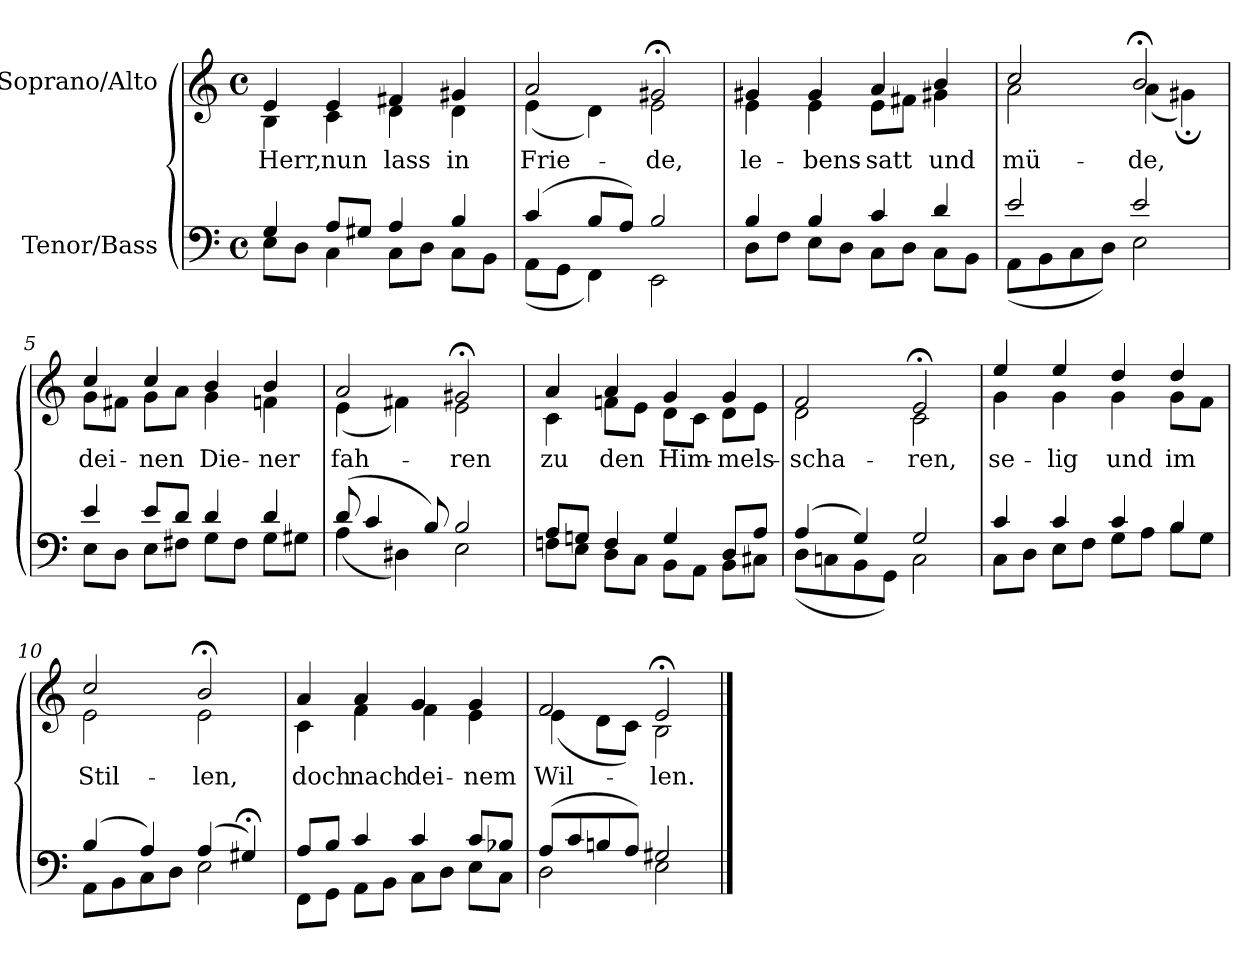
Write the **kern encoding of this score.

**kern	**kern	**text
*part2	*part1	*part1
*staff2	*staff1	*staff1
*I"Tenor/Bass	*I"Soprano/Alto	*
*clefF4	*clefG2	*
*k[]	*k[]	*
*M4/4	*M4/4	*
*met(c)	*met(c)	*
=1	=1	=1
*^	*	*
!	!	!	!LO:LY:b
*	*	*^	*
4G/	8E\L	4e/	4B\	Herr,
.	8D\J	.	.	.
!	!	!	!	!LO:LY:b
8A/L	4C\	4e/	4c\	nun
8G#X/J	.	.	.	.
!	!	!	!	!LO:LY:b
4A/	8C\L	4f#X/	4d\	lass
.	8D\J	.	.	.
!	!	!	!	!LO:LY:b
4B/	8C\L	4g#X/	4d\	in
.	8BB\J	.	.	.
=2	=2	=2	=2	=2
!	!	!	!	!LO:LY:b
(4c/	(8AA\L	2a/	(4e\	Frie-
.	8GG\J	.	.	.
8B/L	4FF\)	.	4d\)	.
8A/J)	.	.	.	.
!	!	!	!	!LO:LY:b
2B/	2EE\	2g#X;</	2e\	-de,
=3	=3	=3	=3	=3
!	!	!	!	!LO:LY:b
4B/	8D\L	4g#X/	4e\	le-
.	8F\J	.	.	.
!	!	!	!	!LO:LY:b
4B/	8E\L	4g#/	4e\	-bens-
.	8D\J	.	.	.
!	!	!	!	!LO:LY:b
4c/	8C\L	4a/	8e\L	-satt
.	8D\J	.	8f#X\J	.
!	!	!	!	!LO:LY:b
4d/	8C\L	4b/	4g#X\	und
.	8BB\J	.	.	.
=4	=4	=4	=4	=4
!	!	!	!	!LO:LY:b
2e/	(8AA\L	2cc/	2a\	mü-
.	8BB\	.	.	.
.	8C\	.	.	.
.	8D\J)	.	.	.
!	!	!	!	!LO:LY:b
2e/	2E\	2b;</	(4a\	-de,
.	.	.	4g#X;\)	.
!!LO:LB:g=z	!!
=5	=5	=5	=5	=5
!	!	!	!	!LO:LY:b
4e/	8E\L	4cc/	8g\L	dei-
.	8D\J	.	8f#X\J	.
!	!	!	!	!LO:LY:b
8e/L	8E\L	4cc/	8g\L	-nen
8d/J	8F#X\J	.	8a\J	.
!	!	!	!	!LO:LY:b
4d/	8G\L	4b/	4g\	Die-
.	8F#\J	.	.	.
!	!	!	!	!LO:LY:b
4d/	8G\L	4b/	4fn\	-ner
.	8G#X\J	.	.	.
=6	=6	=6	=6	=6
!	!	!	!	!LO:LY:b
(8d/	(4A\	2a/	(4e\	fah-
4c/	.	.	.	.
.	4D#X\)	.	4f#X\)	.
8B/)	.	.	.	.
!	!	!	!	!LO:LY:b
2B/	2E\	2g#X;</	2e\	-ren
=7	=7	=7	=7	=7
!	!	!	!	!LO:LY:b
8A/L	8Fn\L	4a/	4c\	zu
8Gn/J	8E\J	.	.	.
!	!	!	!	!LO:LY:b
4F/	8D\L	4a/	8fn\L	den
.	8C\J	.	8e\J	.
!	!	!	!	!LO:LY:b
4G/	8BB\L	4g/	8d\L	Him-
.	8AA\J	.	8c\J	.
!	!	!	!	!LO:LY:b
8D/L	8BB\L	4g/	8d\L	-mels-
8A/J	8C#X\J	.	8e\J	.
=8	=8	=8	=8	=8
!	!	!	!	!LO:LY:b
(4A/	(8D\L	2f/	2d\	-scha-
.	8Cn\	.	.	.
4G/)	8BB\	.	.	.
.	8GG\J)	.	.	.
!	!	!	!	!LO:LY:b
2G/	2C\	2e;</	2c\	-ren,
!!LO:LB:g=z	!!
=9	=9	=9	=9	=9
!	!	!	!	!LO:LY:b
4c/	8C\L	4ee/	4g\	se-
.	8D\J	.	.	.
!	!	!	!	!LO:LY:b
4c/	8E\L	4ee/	4g\	-lig
.	8F\J	.	.	.
!	!	!	!	!LO:LY:b
4c/	8G\L	4dd/	4g\	und
.	8A\J	.	.	.
!	!	!	!	!LO:LY:b
4B/	8B\L	4dd/	8g\L	im
.	8G\J	.	8f\J	.
=10	=10	=10	=10	=10
!	!	!	!	!LO:LY:b
(4B/	8AA\L	2cc/	2e\	Stil-
.	8BB\	.	.	.
4A/)	8C\	.	.	.
.	8D\J	.	.	.
!	!	!	!	!LO:LY:b
(4A/	2E\	2b;</	2e\	-len,
4G#X;</)	.	.	.	.
=11	=11	=11	=11	=11
!	!	!	!	!LO:LY:b
8A/L	8FF\L	4a/	4c\	doch
8B/J	8GG\J	.	.	.
!	!	!	!	!LO:LY:b
4c/	8AA\L	4a/	4f\	nach
.	8BB\J	.	.	.
!	!	!	!	!LO:LY:b
4c/	8C\L	4g/	4f\	dei-
.	8D\J	.	.	.
!	!	!	!	!LO:LY:b
8c/L	8E\L	4g/	4e\	-nem
8B-X/J	8C\J	.	.	.
=12	=12	=12	=12	=12
!	!	!	!	!LO:LY:b
(8A/L	2D\	2f/	(4e\	Wil-
8c/	.	.	.	.
8Bn/	.	.	8d\L	.
8A/J)	.	.	8c\J)	.
!	!	!	!	!LO:LY:b
2G#X/	2E\	2e;</	2B\	-len.
*v	*v	*	*	*
*	*v	*v	*
==	==	==
*-	*-	*-
